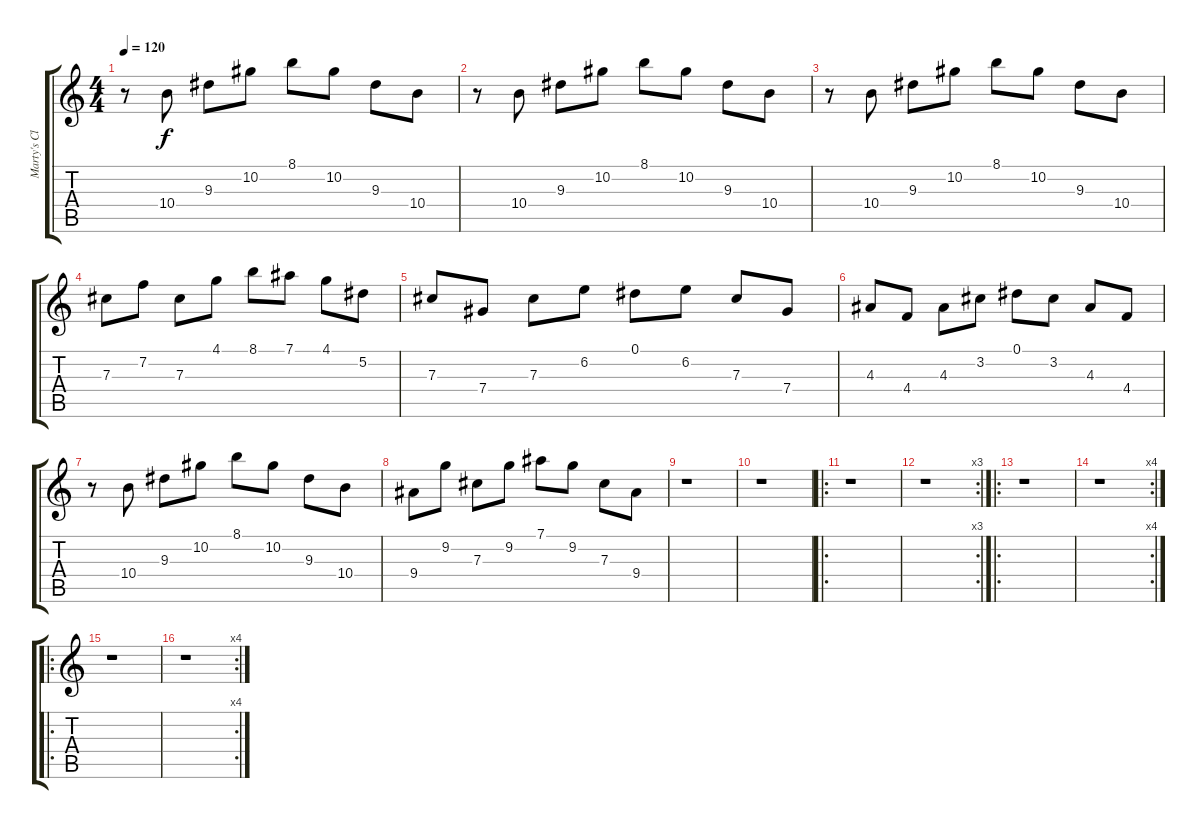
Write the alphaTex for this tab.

\track ("Marty's Clean (Gtr 3)" "Marty's Cl") {instrument electricguitarclean}
\staff {score tabs}
\tuning (Eb4 Bb3 Gb3 Db3 Ab2 Eb2) {hide}
\ts (4 4)
\tempo 120
\clef g2
\ks c
r.8{dy f} 10.4.8 9.3.8 10.2.8 8.1.8 10.2.8 9.3.8 10.4.8 |
r.8 10.4.8 9.3.8 10.2.8 8.1.8 10.2.8 9.3.8 10.4.8 |
r.8 10.4.8 9.3.8 10.2.8 8.1.8 10.2.8 9.3.8 10.4.8 |
7.3.8 7.2.8 7.3.8 4.1.8 8.1.8 7.1.8 4.1.8 5.2.8 |
7.3.8 7.4.8 7.3.8 6.2.8 0.1.8 6.2.8 7.3.8 7.4.8 |
4.3.8 4.4.8 4.3.8 3.2.8 0.1.8 3.2.8 4.3.8 4.4.8 |
r.8 10.4.8 9.3.8 10.2.8 8.1.8 10.2.8 9.3.8 10.4.8 |
9.4.8 9.2.8 7.3.8 9.2.8 7.1.8 9.2.8 7.3.8 9.4.8 |
r.1 |
r.1 |
\ro
r.1 |
\rc 3
r.1 |
\ro
r.1 |
\rc 4
r.1 |
\ro
r.1 |
\rc 4
r.1
